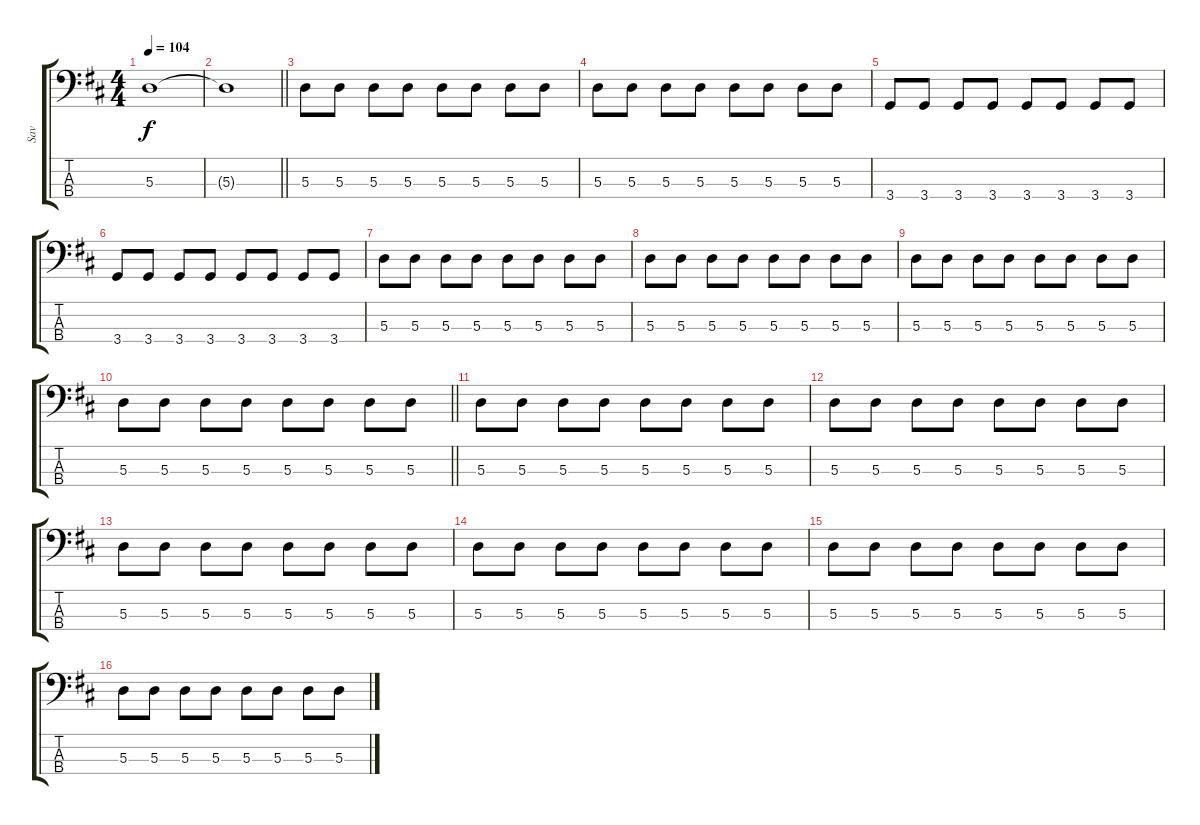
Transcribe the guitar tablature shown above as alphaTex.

\track ("Sav" "Sav") {instrument electricbassfinger}
\staff {score tabs}
\tuning (G2 D2 A1 E1) {hide}
\ts (4 4)
\tempo 104
\clef f4
\ks d
5.3.1{dy f} |
\barLineRight lightlight
5.3{t}.1 |
5.3.8 5.3.8 5.3.8 5.3.8 5.3.8 5.3.8 5.3.8 5.3.8 |
5.3.8 5.3.8 5.3.8 5.3.8 5.3.8 5.3.8 5.3.8 5.3.8 |
3.4.8 3.4.8 3.4.8 3.4.8 3.4.8 3.4.8 3.4.8 3.4.8 |
3.4.8 3.4.8 3.4.8 3.4.8 3.4.8 3.4.8 3.4.8 3.4.8 |
5.3.8 5.3.8 5.3.8 5.3.8 5.3.8 5.3.8 5.3.8 5.3.8 |
5.3.8 5.3.8 5.3.8 5.3.8 5.3.8 5.3.8 5.3.8 5.3.8 |
5.3.8 5.3.8 5.3.8 5.3.8 5.3.8 5.3.8 5.3.8 5.3.8 |
\barLineRight lightlight
5.3.8 5.3.8 5.3.8 5.3.8 5.3.8 5.3.8 5.3.8 5.3.8 |
5.3.8 5.3.8 5.3.8 5.3.8 5.3.8 5.3.8 5.3.8 5.3.8 |
5.3.8 5.3.8 5.3.8 5.3.8 5.3.8 5.3.8 5.3.8 5.3.8 |
5.3.8 5.3.8 5.3.8 5.3.8 5.3.8 5.3.8 5.3.8 5.3.8 |
5.3.8 5.3.8 5.3.8 5.3.8 5.3.8 5.3.8 5.3.8 5.3.8 |
5.3.8 5.3.8 5.3.8 5.3.8 5.3.8 5.3.8 5.3.8 5.3.8 |
5.3.8 5.3.8 5.3.8 5.3.8 5.3.8 5.3.8 5.3.8 5.3.8
